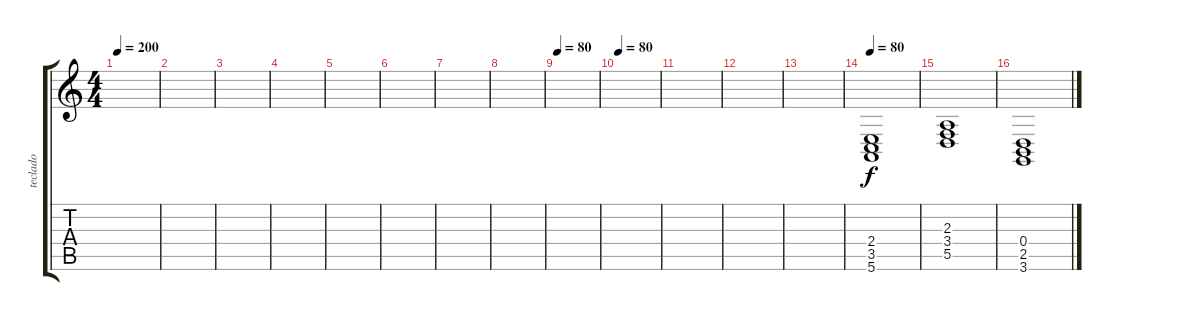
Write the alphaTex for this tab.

\track ("teclado" "teclado") {instrument stringensemble1}
\staff {score tabs}
\tuning (E4 B3 G3 D3 A2 E2) {hide}
\ts (4 4)
\tempo 200
\clef g2
\ks c
|
|
|
|
|
|
|
|
\tempo 80
|
\tempo 80
|
|
|
|
\tempo 80
(2.4 3.5 5.6).1 |
(2.3 3.4 5.5).1 |
(0.4 2.5 3.6).1
